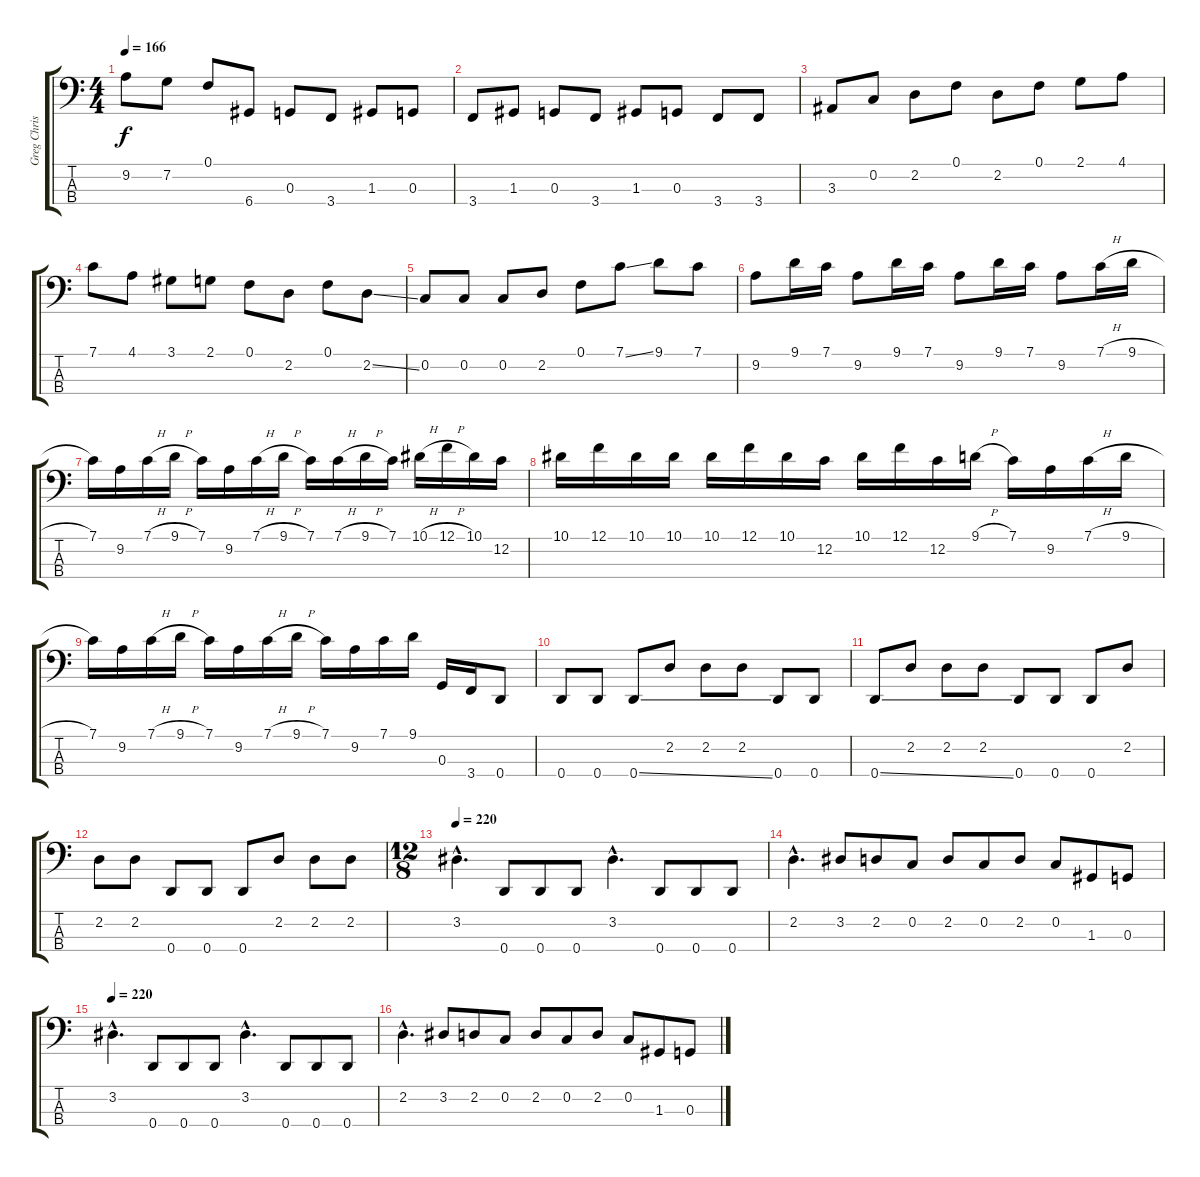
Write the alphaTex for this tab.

\track ("Greg Christian" "Greg Chris") {instrument electricbassfinger}
\staff {score tabs}
\tuning (F2 C2 G1 D1) {hide}
\ts (4 4)
\tempo 166
\clef f4
\ks c
9.2.8{dy f} 7.2.8 0.1.8 6.4.8 0.3.8 3.4.8 1.3.8 0.3.8 |
3.4.8 1.3.8 0.3.8 3.4.8 1.3.8 0.3.8 3.4.8 3.4.8 |
3.3.8 0.2.8 2.2.8 0.1.8 2.2.8 0.1.8 2.1.8 4.1.8 |
7.1.8 4.1.8 3.1.8 2.1.8 0.1.8 2.2.8 0.1.8 2.2{ss}.8 |
0.2.8 0.2.8 0.2.8 2.2.8 0.1.8 7.1{ss}.8 9.1.8 7.1.8 |
9.2.8 9.1.16 7.1.16 9.2.8 9.1.16 7.1.16 9.2.8 9.1.16 7.1.16 9.2.8 7.1{h}.16 9.1{h}.16 |
7.1.16 9.2.16 7.1{h}.16 9.1{h}.16 7.1.16 9.2.16 7.1{h}.16 9.1{h}.16 7.1.16 7.1{h}.16 9.1{h}.16 7.1.16 10.1{h}.16 12.1{h}.16 10.1.16 12.2.16 |
10.1.16 12.1.16 10.1.16 10.1.16 10.1.16 12.1.16 10.1.16 12.2.16 10.1.16 12.1.16 12.2.16 9.1{h}.16 7.1.16 9.2.16 7.1{h}.16 9.1{h}.16 |
7.1.16 9.2.16 7.1{h}.16 9.1{h}.16 7.1.16 9.2.16 7.1{h}.16 9.1{h}.16 7.1.16 9.2.16 7.1.16 9.1.16 0.3.16 3.4.16 0.4.8 |
0.4.8 0.4.8 0.4{ss}.8 2.2.8 2.2.8 2.2.8 0.4.8 0.4.8 |
0.4{ss}.8 2.2.8 2.2.8 2.2.8 0.4.8 0.4.8 0.4.8 2.2.8 |
2.2.8 2.2.8 0.4.8 0.4.8 0.4.8 2.2.8 2.2.8 2.2.8 |
\ts (12 8)
\tempo 220
3.2{hac}.4{d} 0.4.8 0.4.8 0.4.8 3.2{hac}.4{d} 0.4.8 0.4.8 0.4.8 |
2.2{hac}.4{d} 3.2.8 2.2.8 0.2.8 2.2.8 0.2.8 2.2.8 0.2.8 1.3.8 0.3.8 |
\tempo 220
3.2{hac}.4{d} 0.4.8 0.4.8 0.4.8 3.2{hac}.4{d} 0.4.8 0.4.8 0.4.8 |
2.2{hac}.4{d} 3.2.8 2.2.8 0.2.8 2.2.8 0.2.8 2.2.8 0.2.8 1.3.8 0.3.8
